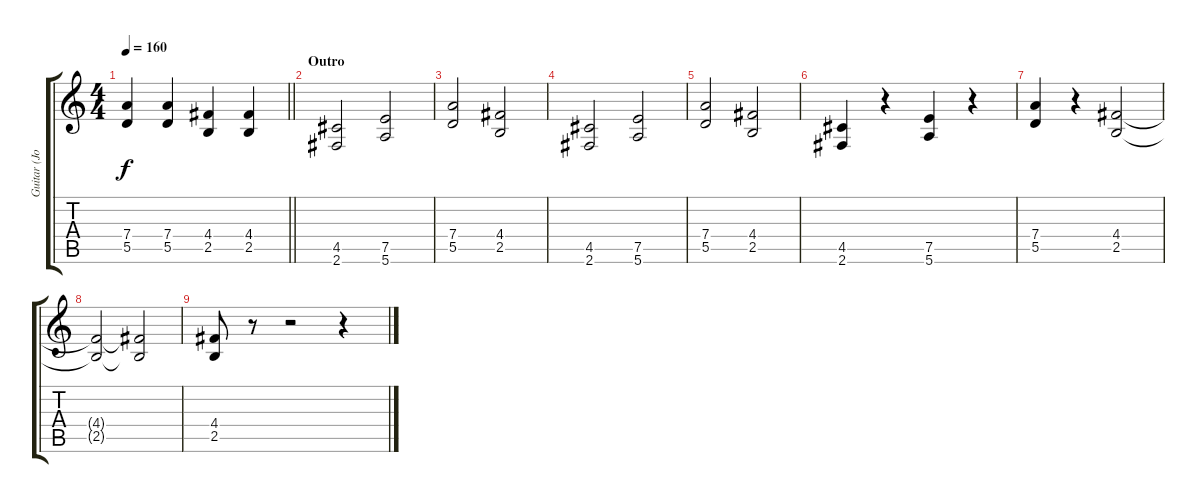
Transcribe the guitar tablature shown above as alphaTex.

\track ("Guitar (Jon)" "Guitar (Jo") {instrument electricguitarjazz}
\staff {score tabs}
\tuning (E4 B3 G3 D3 A2 E2) {hide}
\ts (4 4)
\tempo 160
\clef g2
\barLineRight lightlight
\ks c
(7.4 5.5).4{dy f} (7.4 5.5).4 (4.4 2.5).4 (4.4 2.5).4 |
\section ("" "Outro")
(4.5 2.6).2 (7.5 5.6).2 |
(7.4 5.5).2 (4.4 2.5).2 |
(4.5 2.6).2 (7.5 5.6).2 |
(7.4 5.5).2 (4.4 2.5).2 |
(4.5 2.6).4 r.4 (7.5 5.6).4 r.4 |
(7.4 5.5).4 r.4 (4.4 2.5).2 |
(4.4{t} 2.5{t}).2 (4.4{t} 2.5{t}).2 |
(4.4 2.5).8 r.8 r.2 r.4
